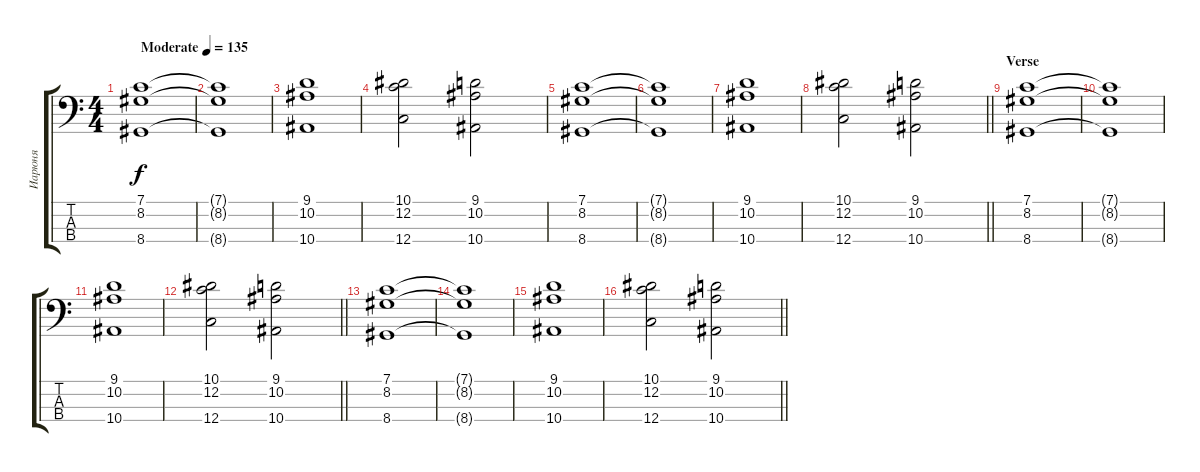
\track ("Иарюня" "Иарюня") {instrument electricbasspick}
\staff {score tabs}
\tuning (F2 C2 G1 C1) {hide}
\ts (4 4)
\tempo (135 "Moderate")
\clef f4
\ks c
(7.1 8.2 8.4).1{dy f instrument electricbasspick} |
(7.1{t} 8.2{t} 8.4{t}).1 |
(9.1 10.2 10.4).1 |
(10.1 12.2 12.4).2 (9.1 10.2 10.4).2 |
(7.1 8.2 8.4).1 |
(7.1{t} 8.2{t} 8.4{t}).1 |
(9.1 10.2 10.4).1 |
\barLineRight lightlight
(10.1 12.2 12.4).2 (9.1 10.2 10.4).2 |
\section ("" "Verse")
(7.1 8.2 8.4).1 |
(7.1{t} 8.2{t} 8.4{t}).1 |
(9.1 10.2 10.4).1 |
\barLineRight lightlight
(10.1 12.2 12.4).2 (9.1 10.2 10.4).2 |
(7.1 8.2 8.4).1 |
(7.1{t} 8.2{t} 8.4{t}).1 |
(9.1 10.2 10.4).1 |
\barLineRight lightlight
(10.1 12.2 12.4).2 (9.1 10.2 10.4).2
